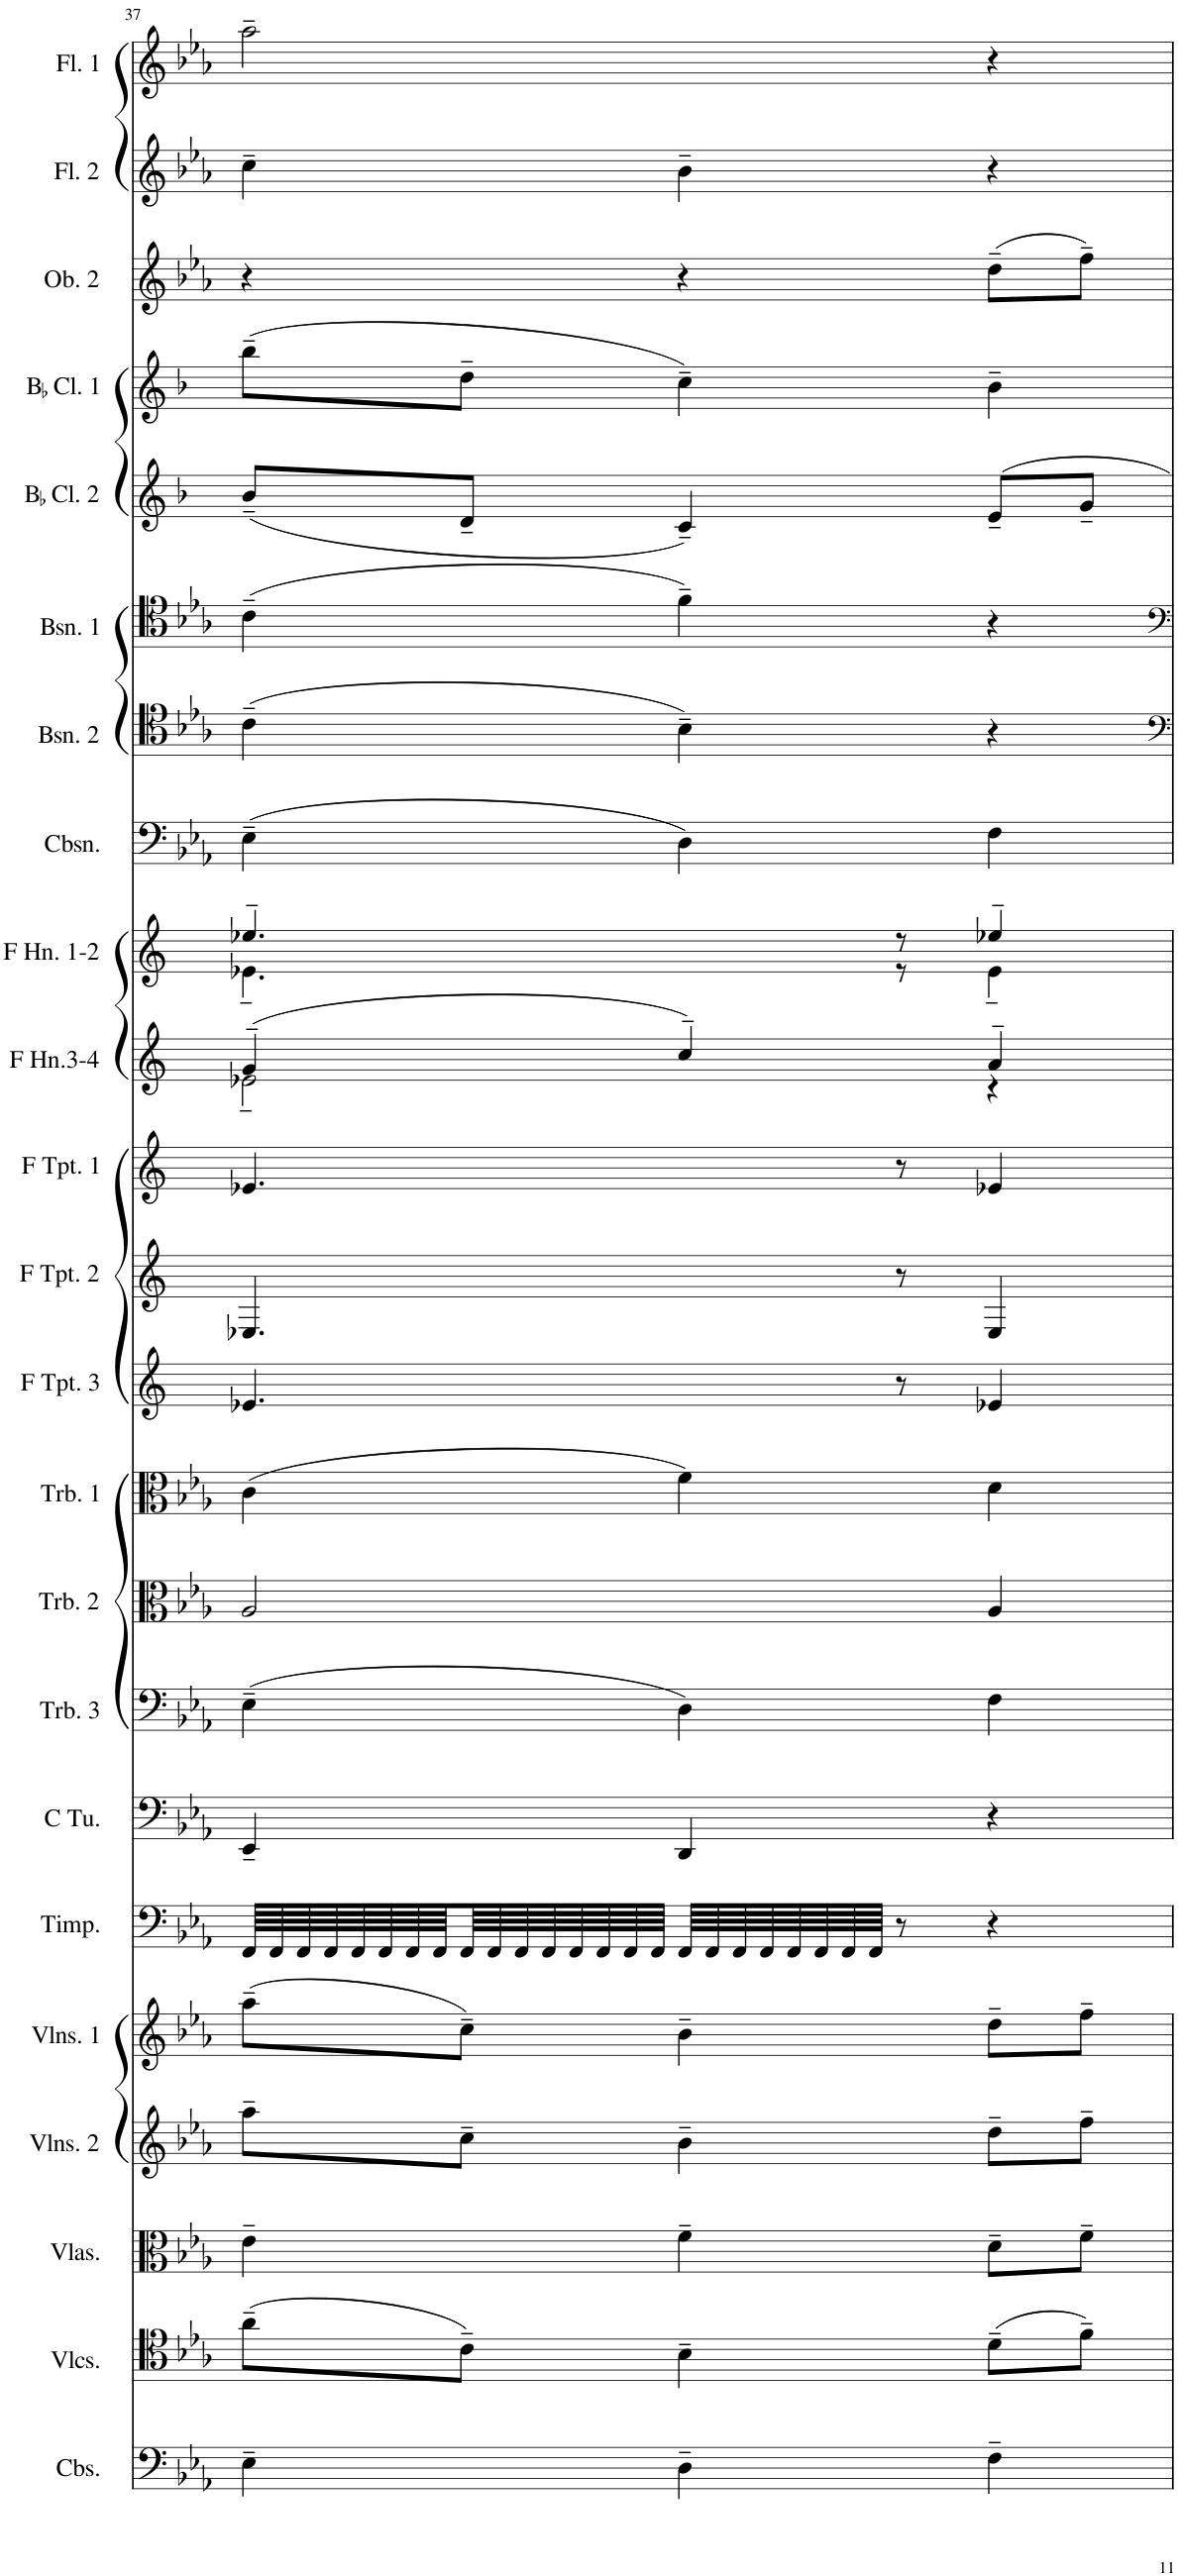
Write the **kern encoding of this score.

**kern	**kern	**kern	**kern	**kern	**kern	**kern	**kern	**kern	**kern	**kern	**kern	**kern	**kern	**kern	**kern	**kern	**kern	**kern	**kern	**kern	**kern	**kern
*part23	*part22	*part21	*part20	*part19	*part18	*part17	*part16	*part15	*part14	*part13	*part12	*part11	*part10	*part9	*part8	*part7	*part6	*part5	*part4	*part3	*part2	*part1
*staff23	*staff22	*staff21	*staff20	*staff19	*staff18	*staff17	*staff16	*staff15	*staff14	*staff13	*staff12	*staff11	*staff10	*staff9	*staff8	*staff7	*staff6	*staff5	*staff4	*staff3	*staff2	*staff1
*I"Contrabasses	*I"Violoncellos	*I"Violas	*I"Violins 2	*I"Violins 1	*I"Timpani	*I"C Tuba	*I"Trombone 3	*I"Trombone 2	*I"Trombone 1	*I"F Trumpet 3	*I"F Trumpet 2	*I"F Trumpet 1	*I"F Horns 3-4	*I"F Horns 1-2	*I"Contrabasson	*I"Bassoon 2	*I"Bassoon 1	*I"BaccidentalFlat Clarinet 2	*I"BaccidentalFlat Clarinet 1	*I"Oboe 1	*I"Flute 2	*I"Flute 1
*I'Cbs.	*I'Vlcs.	*I'Vlas.	*I'Vlns. 2	*I'Vlns. 1	*I'Timp.	*I'C Tu.	*I'Trb. 3	*I'Trb. 2	*I'Trb. 1	*I'F Tpt. 3	*I'F Tpt. 2	*I'F Tpt. 1	*I'F Hn.3-4	*I'F Hn. 1-2	*I'Cbsn.	*I'Bsn. 2	*I'Bsn. 1	*I'BaccidentalFlat Cl. 2	*I'BaccidentalFlat Cl. 1	*I'Ob. 2	*I'Fl. 2	*I'Fl. 1
!!LO:PB:g=z
*clefF4	*clefC4	*clefC3	*clefG2	*clefG2	*clefF4	*clefF4	*clefF4	*clefC3	*clefC3	*clefG2	*clefG2	*clefG2	*clefG2	*clefG2	*clefF4	*clefC4	*clefC4	*clefG2	*clefG2	*clefG2	*clefG2	*clefG2
*Trd7c12	*	*	*	*	*	*	*	*	*	*Trd-3c-5	*Trd-3c-5	*Trd-3c-5	*Trd4c7	*Trd4c7	*Trd7c12	*	*	*Trd1c2	*Trd1c2	*	*	*
*k[b-e-a-]	*k[b-e-a-]	*k[b-e-a-]	*k[b-e-a-]	*k[b-e-a-]	*k[b-e-a-]	*k[b-e-a-]	*k[b-e-a-]	*k[b-e-a-]	*k[b-e-a-]	*k[]	*k[]	*k[]	*k[]	*k[]	*k[b-e-a-]	*k[b-e-a-]	*k[b-e-a-]	*k[b-]	*k[b-]	*k[b-e-a-]	*k[b-e-a-]	*k[b-e-a-]
*M3/4	*M3/4	*M3/4	*M3/4	*M3/4	*M3/4	*M3/4	*M3/4	*M3/4	*M3/4	*M3/4	*M3/4	*M3/4	*M3/4	*M3/4	*M3/4	*M3/4	*M3/4	*M3/4	*M3/4	*M3/4	*M3/4	*M3/4
=37	=37	=37	=37	=37	=37	=37	=37	=37	=37	=37	=37	=37	=37	=37	=37	=37	=37	=37	=37	=37	=37	=37
*	*	*	*	*	*	*	*	*	*	*	*	*	*^	*^	*	*	*	*	*	*	*	*
4E-~\	(8a-~\L	4e-~\	8aa-~\L	(8aa-~\L	64FF/LLLL	4EE-~/	(4E-~\	2A-/	(4c\	4.e-X/	4.E-X/	4.e-X/	(4g~/	2e-X~\	4.ee-X~/	4.e-X~\	(4E-~\	(4c~\	(4c~\	(8b-~/L	(8bb-~\L	4r	4cc~\	2aa-~\
.	.	.	.	.	64FF/	.	.	.	.	.	.	.	.	.	.	.	.	.	.	.	.	.	.	.
.	.	.	.	.	64FF/	.	.	.	.	.	.	.	.	.	.	.	.	.	.	.	.	.	.	.
.	.	.	.	.	64FF/	.	.	.	.	.	.	.	.	.	.	.	.	.	.	.	.	.	.	.
.	.	.	.	.	64FF/	.	.	.	.	.	.	.	.	.	.	.	.	.	.	.	.	.	.	.
.	.	.	.	.	64FF/	.	.	.	.	.	.	.	.	.	.	.	.	.	.	.	.	.	.	.
.	.	.	.	.	64FF/	.	.	.	.	.	.	.	.	.	.	.	.	.	.	.	.	.	.	.
.	.	.	.	.	64FF/	.	.	.	.	.	.	.	.	.	.	.	.	.	.	.	.	.	.	.
.	8c~\J)	.	8cc~\J	8cc~\J)	64FF/	.	.	.	.	.	.	.	.	.	.	.	.	.	.	8d~/J	8dd~\J	.	.	.
.	.	.	.	.	64FF/	.	.	.	.	.	.	.	.	.	.	.	.	.	.	.	.	.	.	.
.	.	.	.	.	64FF/	.	.	.	.	.	.	.	.	.	.	.	.	.	.	.	.	.	.	.
.	.	.	.	.	64FF/	.	.	.	.	.	.	.	.	.	.	.	.	.	.	.	.	.	.	.
.	.	.	.	.	64FF/	.	.	.	.	.	.	.	.	.	.	.	.	.	.	.	.	.	.	.
.	.	.	.	.	64FF/	.	.	.	.	.	.	.	.	.	.	.	.	.	.	.	.	.	.	.
.	.	.	.	.	64FF/	.	.	.	.	.	.	.	.	.	.	.	.	.	.	.	.	.	.	.
.	.	.	.	.	64FF/JJJJ	.	.	.	.	.	.	.	.	.	.	.	.	.	.	.	.	.	.	.
4D~\	4B-~\	4f~\	4b-~\	4b-~\	64FF/LLLL	4DD/	4D\)	.	4f\)	.	.	.	4cc~/)	.	.	.	4D\)	4B-~\)	4f~\)	4c~/)	4cc~\)	4r	4b-~\	.
.	.	.	.	.	64FF/	.	.	.	.	.	.	.	.	.	.	.	.	.	.	.	.	.	.	.
.	.	.	.	.	64FF/	.	.	.	.	.	.	.	.	.	.	.	.	.	.	.	.	.	.	.
.	.	.	.	.	64FF/	.	.	.	.	.	.	.	.	.	.	.	.	.	.	.	.	.	.	.
.	.	.	.	.	64FF/	.	.	.	.	.	.	.	.	.	.	.	.	.	.	.	.	.	.	.
.	.	.	.	.	64FF/	.	.	.	.	.	.	.	.	.	.	.	.	.	.	.	.	.	.	.
.	.	.	.	.	64FF/	.	.	.	.	.	.	.	.	.	.	.	.	.	.	.	.	.	.	.
.	.	.	.	.	64FF/JJJJ	.	.	.	.	.	.	.	.	.	.	.	.	.	.	.	.	.	.	.
.	.	.	.	.	8r	.	.	.	.	8r	8r	8r	.	.	8r	8r	.	.	.	.	.	.	.	.
4F~\	(8d~\L	8d~\L	8dd~\L	8dd~\L	4r	4r	4F\	4A-/	4d\	4e-X/	4E-/	4e-X/	4a~/	4r	4ee-X~/	4e-~\	4F\	4r	4r	8e~/L	4b-~\	(8dd~\L	4r	4r
.	8f~\J)	8f~\J	8ff~\J	8ff~\J	.	.	.	.	.	.	.	.	.	.	.	.	.	.	.	8g~/J	.	8ff~\J)	.	.
*	*	*	*	*	*	*	*	*	*	*	*	*	*v	*v	*	*	*	*	*	*	*	*	*	*
*	*	*	*	*	*	*	*	*	*	*	*	*	*	*v	*v	*	*	*	*	*	*	*	*
=	=	=	=	=	=	=	=	=	=	=	=	=	=	=	=	=	=	=	=	=	=	=
*-	*-	*-	*-	*-	*-	*-	*-	*-	*-	*-	*-	*-	*-	*-	*-	*-	*-	*-	*-	*-	*-	*-
